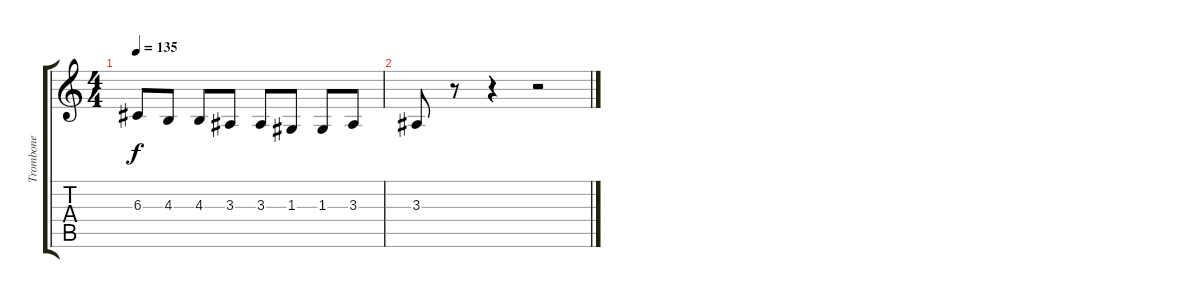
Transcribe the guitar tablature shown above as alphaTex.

\track ("Trombone" "Trombone") {instrument trombone}
\staff {score tabs}
\tuning (E4 B3 G3 D3 A2 E2) {hide}
\ts (4 4)
\tempo 135
\clef g2
\ks c
6.3.8{dy f} 4.3.8 4.3.8 3.3.8 3.3.8 1.3.8 1.3.8 3.3.8 |
3.3.8 r.8 r.4 r.2
